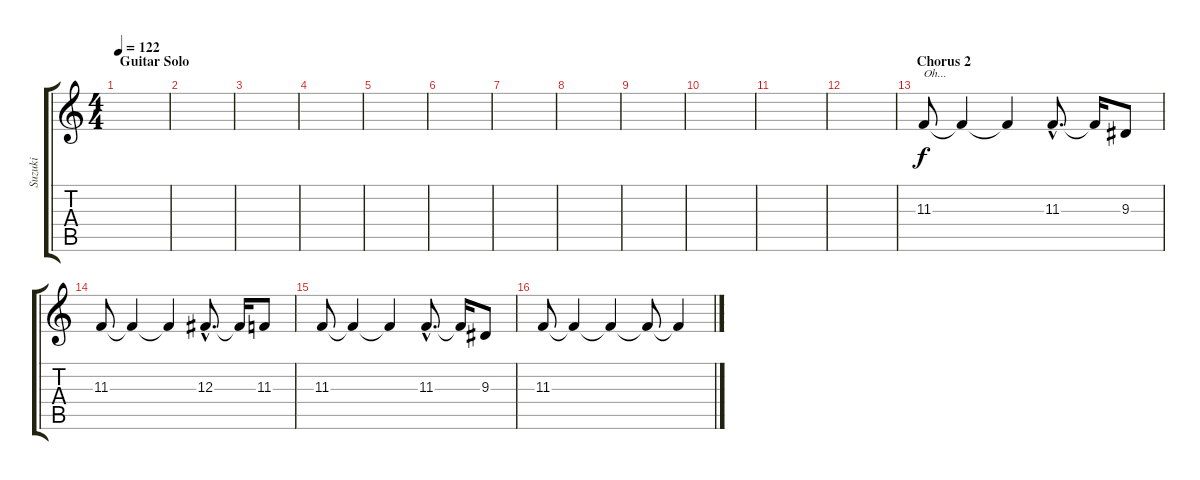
\track ("Suzuki" "Suzuki") {instrument oboe}
\staff {score tabs}
\tuning (Eb4 Bb3 Gb3 Db3 Ab2 Eb2) {hide}
\ts (4 4)
\section ("" "Guitar Solo")
\tempo 122
\clef g2
\ks c
|
|
|
|
|
|
|
|
|
|
|
|
\section ("" "Chorus 2")
11.3.8{txt "Oh..."} 11.3{t}.4 11.3{t}.4 11.3{hac}.8{d} 11.3{t}.16 9.3.8 |
11.3.8 11.3{t}.4 11.3{t}.4 12.3{hac}.8{d} 12.3{t}.16 11.3.8 |
11.3.8 11.3{t}.4 11.3{t}.4 11.3{hac}.8{d} 11.3{t}.16 9.3.8 |
11.3.8 11.3{t}.4 11.3{t}.4 11.3{t}.8 11.3{t}.4
